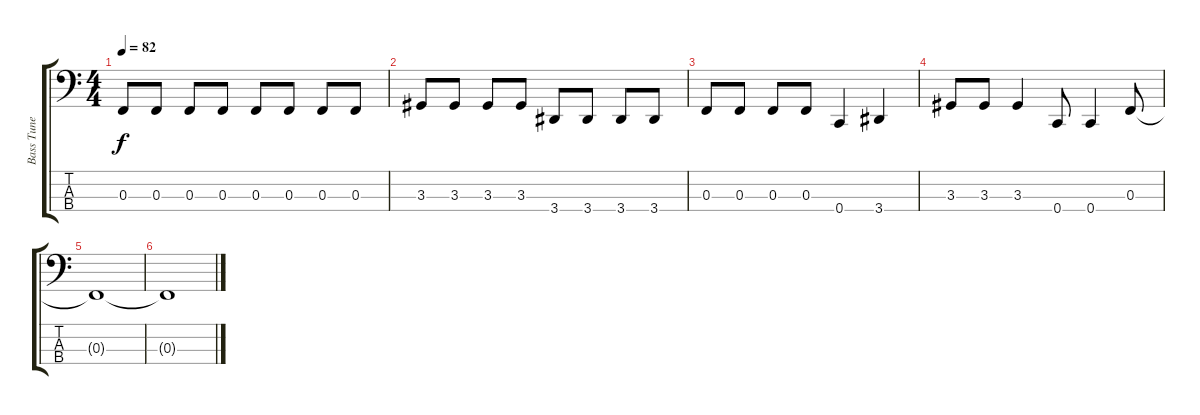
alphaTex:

\track ("Bass Tune" "Bass Tune") {instrument electricbasspick}
\staff {score tabs}
\tuning (Eb2 Bb1 F1 C1) {hide}
\ts (4 4)
\tempo 82
\clef f4
\ks c
0.3.8{dy f} 0.3.8 0.3.8 0.3.8 0.3.8 0.3.8 0.3.8 0.3.8 |
3.3.8 3.3.8 3.3.8 3.3.8 3.4.8 3.4.8 3.4.8 3.4.8 |
0.3.8 0.3.8 0.3.8 0.3.8 0.4.4 3.4.4 |
3.3.8 3.3.8 3.3.4 0.4.8 0.4.4 0.3.8 |
0.3{t}.1 |
0.3{t}.1{volume 0}
